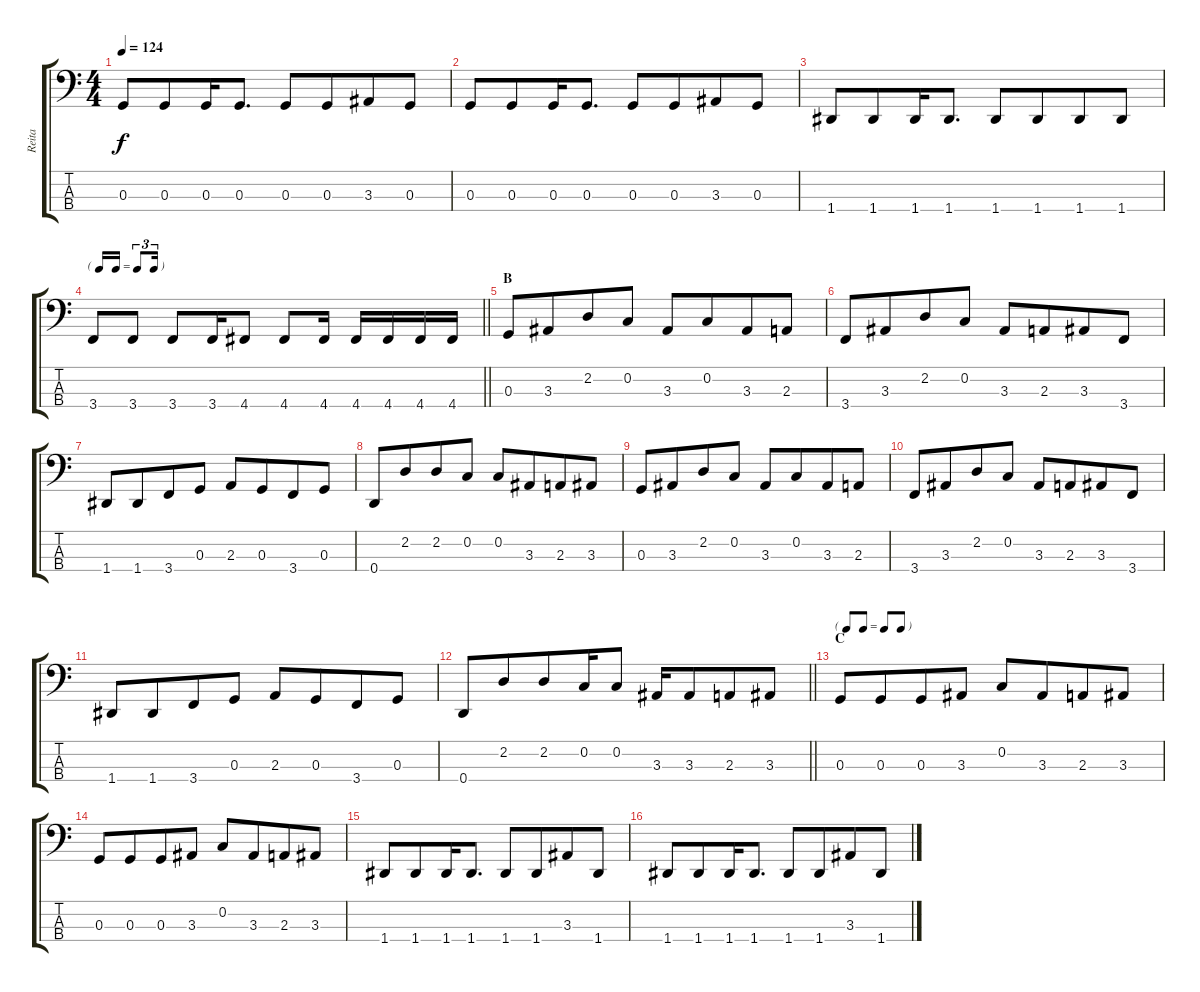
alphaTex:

\track ("Reita" "Reita") {instrument electricbassfinger}
\staff {score tabs}
\tuning (F2 C2 G1 D1) {hide}
\ts (4 4)
\tempo 124
\clef f4
\ks c
0.3.8{dy f} 0.3.8{beam merge} 0.3.16 0.3.8{d} 0.3.8 0.3.8{beam merge} 3.3.8 0.3.8 |
0.3.8 0.3.8{beam merge} 0.3.16 0.3.8{d} 0.3.8 0.3.8{beam merge} 3.3.8 0.3.8 |
1.4.8 1.4.8{beam merge} 1.4.16 1.4.8{d} 1.4.8 1.4.8{beam merge} 1.4.8 1.4.8 |
\tf triplet16th
\barLineRight lightlight
3.4.8 3.4.8 3.4.8 3.4.16 4.4.8 4.4.8 4.4.16 4.4.16 4.4.16 4.4.16 4.4.16 |
\section ("" "B")
0.3.8 3.3.8{beam merge} 2.2.8 0.2.8 3.3.8 0.2.8{beam merge} 3.3.8 2.3.8 |
3.4.8 3.3.8{beam merge} 2.2.8 0.2.8 3.3.8 2.3.8{beam merge} 3.3.8 3.4.8 |
1.4.8 1.4.8{beam merge} 3.4.8 0.3.8 2.3.8 0.3.8{beam merge} 3.4.8 0.3.8 |
0.4.8 2.2.8{beam merge} 2.2.8 0.2.8 0.2.8 3.3.8{beam merge} 2.3.8 3.3.8 |
0.3.8 3.3.8{beam merge} 2.2.8 0.2.8 3.3.8 0.2.8{beam merge} 3.3.8 2.3.8 |
3.4.8 3.3.8{beam merge} 2.2.8 0.2.8 3.3.8 2.3.8{beam merge} 3.3.8 3.4.8 |
1.4.8 1.4.8{beam merge} 3.4.8 0.3.8 2.3.8 0.3.8{beam merge} 3.4.8 0.3.8 |
\barLineRight lightlight
0.4.8 2.2.8{beam merge} 2.2.8 0.2.16 0.2.8 3.3.16 3.3.8{beam merge} 2.3.8 3.3.8 |
\tf none
\section ("" "C")
0.3.8 0.3.8{beam merge} 0.3.8 3.3.8 0.2.8 3.3.8{beam merge} 2.3.8 3.3.8 |
0.3.8 0.3.8{beam merge} 0.3.8 3.3.8 0.2.8 3.3.8{beam merge} 2.3.8 3.3.8 |
1.4.8 1.4.8{beam merge} 1.4.16 1.4.8{d} 1.4.8 1.4.8{beam merge} 3.3.8 1.4.8 |
1.4.8 1.4.8{beam merge} 1.4.16 1.4.8{d} 1.4.8 1.4.8{beam merge} 3.3.8 1.4.8
